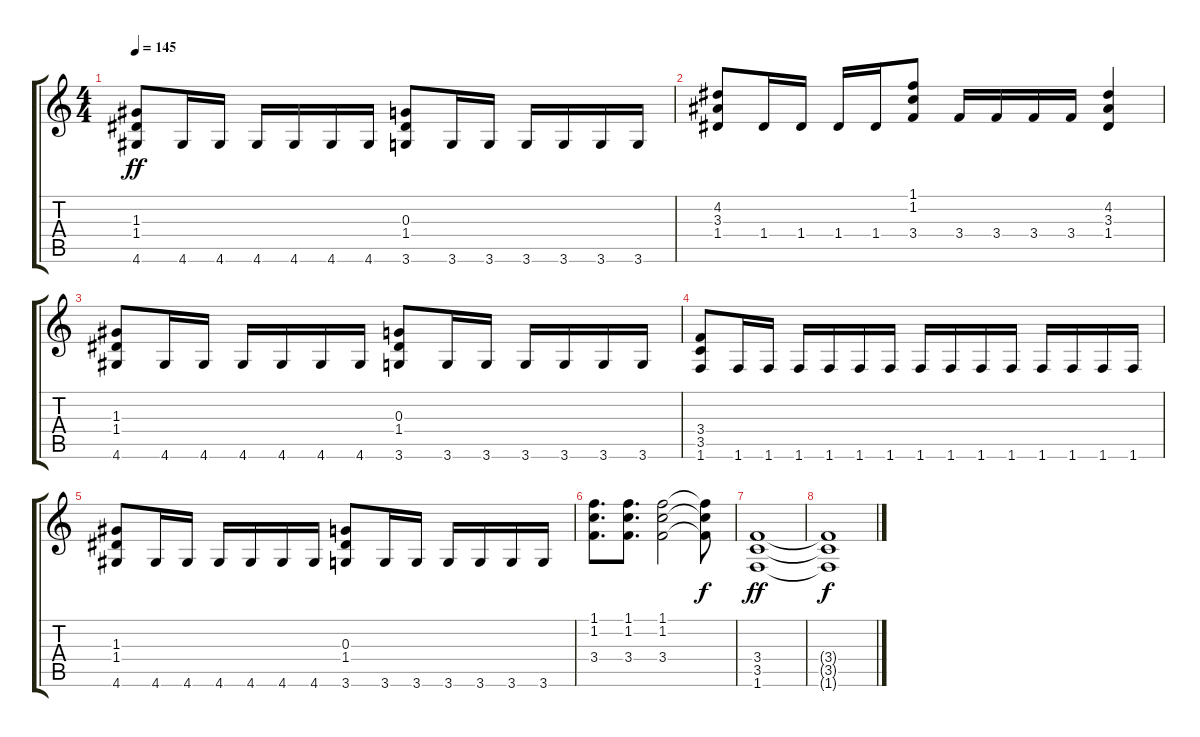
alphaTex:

\track "" {instrument distortionguitar}
\staff {score tabs}
\tuning (E4 B3 G3 D3 A2 E2) {hide}
\ts (4 4)
\tempo 145
\clef g2
\ks c
(1.3 1.4 4.6).8{dy ff} 4.6.16 4.6.16 4.6.16 4.6.16 4.6.16 4.6.16 (0.3 1.4 3.6).8 3.6.16 3.6.16 3.6.16 3.6.16 3.6.16 3.6.16 |
(4.2 3.3 1.4).8 1.4.16 1.4.16 1.4.16 1.4.16 (1.1 1.2 3.4).8 3.4.16 3.4.16 3.4.16 3.4.16 (4.2 3.3 1.4).4 |
(1.3 1.4 4.6).8 4.6.16 4.6.16 4.6.16 4.6.16 4.6.16 4.6.16 (0.3 1.4 3.6).8 3.6.16 3.6.16 3.6.16 3.6.16 3.6.16 3.6.16 |
(3.4 3.5 1.6).8 1.6.16 1.6.16 1.6.16 1.6.16 1.6.16 1.6.16 1.6.16 1.6.16 1.6.16 1.6.16 1.6.16 1.6.16 1.6.16 1.6.16 |
(1.3 1.4 4.6).8 4.6.16 4.6.16 4.6.16 4.6.16 4.6.16 4.6.16 (0.3 1.4 3.6).8 3.6.16 3.6.16 3.6.16 3.6.16 3.6.16 3.6.16 |
(1.1 1.2 3.4).8{d} (1.1 1.2 3.4).8{d} (1.1 1.2 3.4).2 (1.1{t} 1.2{t} 3.4{t}).8{dy f} |
(3.4 3.5 1.6).1{dy ff} |
(3.4{t} 3.5{t} 1.6{t}).1{dy f}
